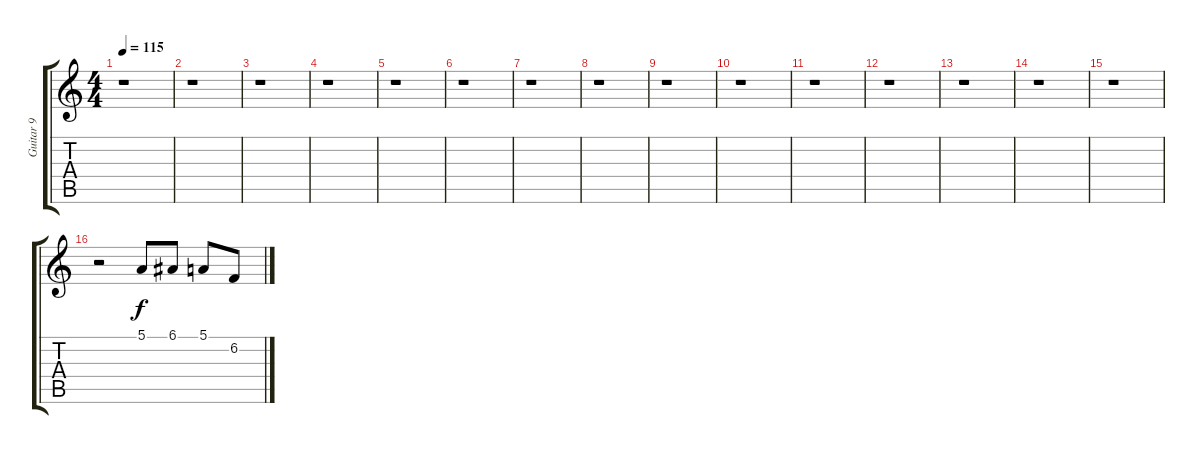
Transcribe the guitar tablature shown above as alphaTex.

\track ("Guitar 9" "Guitar 9") {instrument sitar}
\staff {score tabs}
\tuning (E4 B3 G3 D3 A2 E2) {hide}
\ts (4 4)
\tempo 115
\clef g2
\ks c
r.1{dy f} |
r.1 |
r.1 |
r.1 |
r.1 |
r.1 |
r.1 |
r.1 |
r.1 |
r.1 |
r.1 |
r.1 |
r.1 |
r.1 |
r.1 |
r.2 5.1.8 6.1.8 5.1.8 6.2.8
